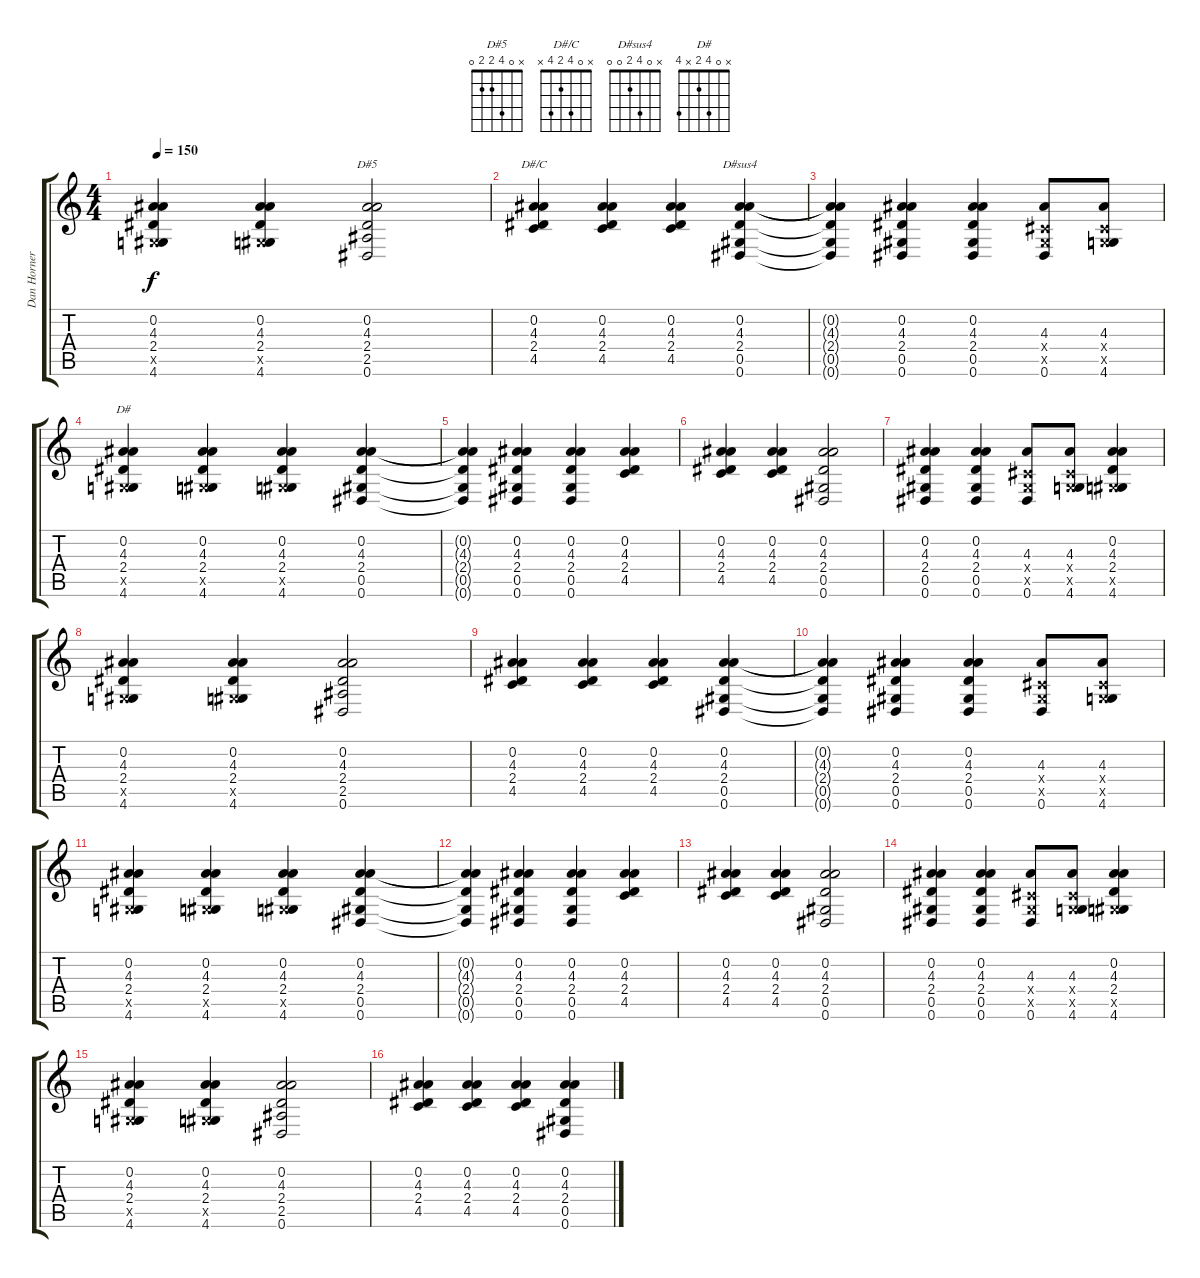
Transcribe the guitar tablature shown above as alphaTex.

\track ("Dan Horner" "Dan Horner") {instrument acousticguitarsteel}
\staff {score tabs}
\tuning (Eb4 Bb3 Gb3 Db3 Ab2 Eb2) {hide}
\chord ("D#5" x 0 4 2 2 0)
\chord ("D#/C" x 0 4 2 4 x)
\chord ("D#sus4" x 0 4 2 0 0)
\chord ("D#" x 0 4 2 x 4)
\ts (4 4)
\tempo 150
\clef g2
\ks c
(0.2 4.3 2.4 0.5{x} 4.6).4{dy f} (0.2 4.3 2.4 0.5{x} 4.6).4 (0.2 4.3 2.4 2.5 0.6).2{ch "D#5"} |
(0.2 4.3 2.4 4.5).4{ch "D#/C"} (0.2 4.3 2.4 4.5).4 (0.2 4.3 2.4 4.5).4 (0.2 4.3 2.4 0.5 0.6).4{ch "D#sus4"} |
(0.2{t} 4.3{t} 2.4{t} 0.5{t} 0.6{t}).4 (0.2 4.3 2.4 0.5 0.6).4 (0.2 4.3 2.4 0.5 0.6).4 (4.3 0.4{x} 0.5{x} 0.6).8 (4.3 0.4{x} 0.5{x} 4.6).8 |
(0.2 4.3 2.4 0.5{x} 4.6).4{ch "D#"} (0.2 4.3 2.4 0.5{x} 4.6).4 (0.2 4.3 2.4 0.5{x} 4.6).4 (0.2 4.3 2.4 0.5 0.6).4 |
(0.2{t} 4.3{t} 2.4{t} 0.5{t} 0.6{t}).4 (0.2 4.3 2.4 0.5 0.6).4 (0.2 4.3 2.4 0.5 0.6).4 (0.2 4.3 2.4 4.5).4 |
(0.2 4.3 2.4 4.5).4 (0.2 4.3 2.4 4.5).4 (0.2 4.3 2.4 0.5 0.6).2 |
(0.2 4.3 2.4 0.5 0.6).4 (0.2 4.3 2.4 0.5 0.6).4 (4.3 0.4{x} 0.5{x} 0.6).8 (4.3 0.4{x} 0.5{x} 4.6).8 (0.2 4.3 2.4 0.5{x} 4.6).4 |
(0.2 4.3 2.4 0.5{x} 4.6).4 (0.2 4.3 2.4 0.5{x} 4.6).4 (0.2 4.3 2.4 2.5 0.6).2 |
(0.2 4.3 2.4 4.5).4 (0.2 4.3 2.4 4.5).4 (0.2 4.3 2.4 4.5).4 (0.2 4.3 2.4 0.5 0.6).4 |
(0.2{t} 4.3{t} 2.4{t} 0.5{t} 0.6{t}).4 (0.2 4.3 2.4 0.5 0.6).4 (0.2 4.3 2.4 0.5 0.6).4 (4.3 0.4{x} 0.5{x} 0.6).8 (4.3 0.4{x} 0.5{x} 4.6).8 |
(0.2 4.3 2.4 0.5{x} 4.6).4 (0.2 4.3 2.4 0.5{x} 4.6).4 (0.2 4.3 2.4 0.5{x} 4.6).4 (0.2 4.3 2.4 0.5 0.6).4 |
(0.2{t} 4.3{t} 2.4{t} 0.5{t} 0.6{t}).4 (0.2 4.3 2.4 0.5 0.6).4 (0.2 4.3 2.4 0.5 0.6).4 (0.2 4.3 2.4 4.5).4 |
(0.2 4.3 2.4 4.5).4 (0.2 4.3 2.4 4.5).4 (0.2 4.3 2.4 0.5 0.6).2 |
(0.2 4.3 2.4 0.5 0.6).4 (0.2 4.3 2.4 0.5 0.6).4 (4.3 0.4{x} 0.5{x} 0.6).8 (4.3 0.4{x} 0.5{x} 4.6).8 (0.2 4.3 2.4 0.5{x} 4.6).4 |
(0.2 4.3 2.4 0.5{x} 4.6).4 (0.2 4.3 2.4 0.5{x} 4.6).4 (0.2 4.3 2.4 2.5 0.6).2 |
(0.2 4.3 2.4 4.5).4 (0.2 4.3 2.4 4.5).4 (0.2 4.3 2.4 4.5).4 (0.2 4.3 2.4 0.5 0.6).4
